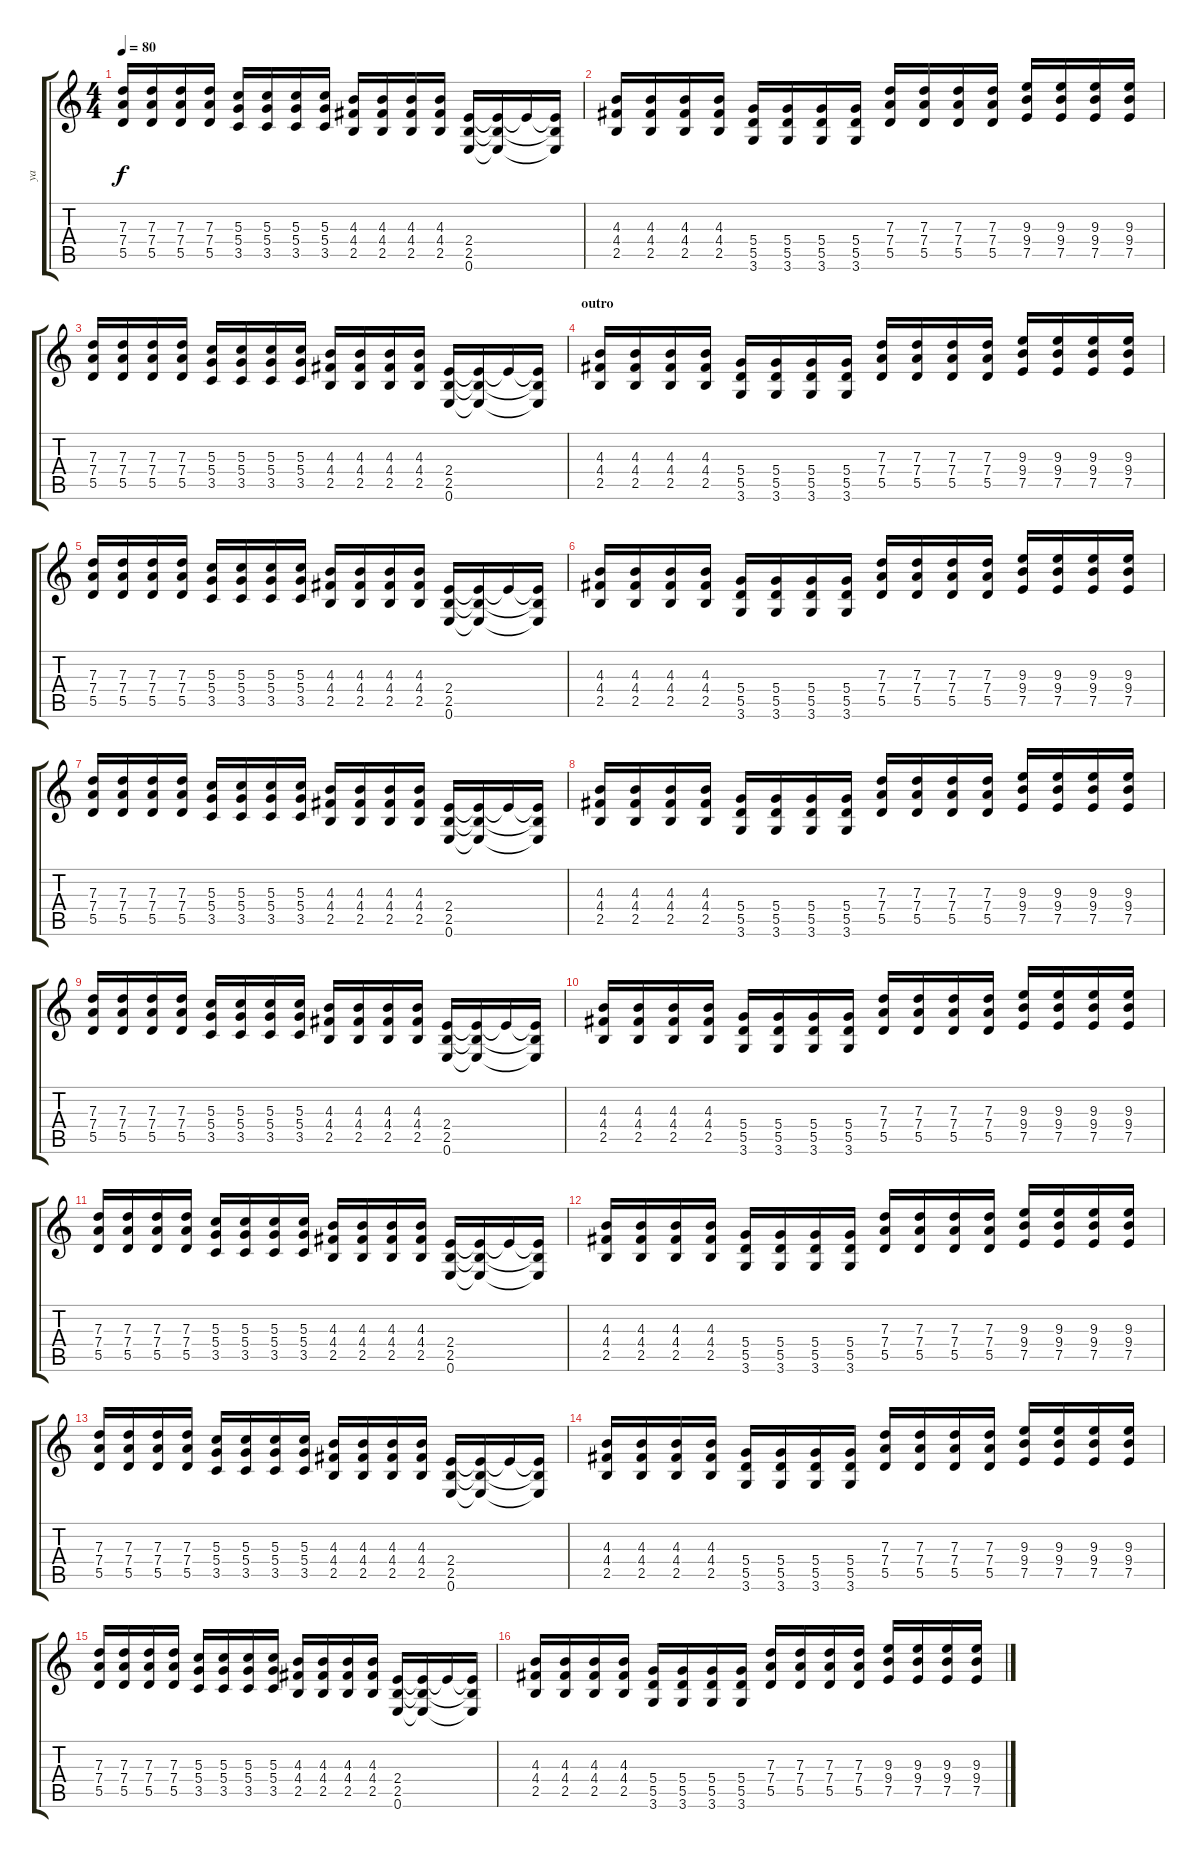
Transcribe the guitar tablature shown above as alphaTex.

\track ("ya" "ya") {instrument electricguitarclean}
\staff {score tabs}
\tuning (E4 B3 G3 D3 A2 E2) {hide}
\ts (4 4)
\tempo 80
\clef g2
\ks c
(7.3 7.4 5.5).16{dy f} (7.3 7.4 5.5).16 (7.3 7.4 5.5).16 (7.3 7.4 5.5).16 (5.3 5.4 3.5).16 (5.3 5.4 3.5).16 (5.3 5.4 3.5).16 (5.3 5.4 3.5).16 (4.3 4.4 2.5).16 (4.3 4.4 2.5).16 (4.3 4.4 2.5).16 (4.3 4.4 2.5).16 (2.4 2.5 0.6).16 (2.4{t} 2.5{t} 0.6{t}).16 2.4{t}.16 (2.4{t} 2.5{t} 0.6{t}).16 |
(4.3 4.4 2.5).16 (4.3 4.4 2.5).16 (4.3 4.4 2.5).16 (4.3 4.4 2.5).16 (5.4 5.5 3.6).16 (5.4 5.5 3.6).16 (5.4 5.5 3.6).16 (5.4 5.5 3.6).16 (7.3 7.4 5.5).16 (7.3 7.4 5.5).16 (7.3 7.4 5.5).16 (7.3 7.4 5.5).16 (9.3 9.4 7.5).16 (9.3 9.4 7.5).16 (9.3 9.4 7.5).16 (9.3 9.4 7.5).16 |
(7.3 7.4 5.5).16 (7.3 7.4 5.5).16 (7.3 7.4 5.5).16 (7.3 7.4 5.5).16 (5.3 5.4 3.5).16 (5.3 5.4 3.5).16 (5.3 5.4 3.5).16 (5.3 5.4 3.5).16 (4.3 4.4 2.5).16 (4.3 4.4 2.5).16 (4.3 4.4 2.5).16 (4.3 4.4 2.5).16 (2.4 2.5 0.6).16 (2.4{t} 2.5{t} 0.6{t}).16 2.4{t}.16 (2.4{t} 2.5{t} 0.6{t}).16 |
\section ("" "outro")
(4.3 4.4 2.5).16{instrument overdrivenguitar} (4.3 4.4 2.5).16 (4.3 4.4 2.5).16 (4.3 4.4 2.5).16 (5.4 5.5 3.6).16 (5.4 5.5 3.6).16 (5.4 5.5 3.6).16 (5.4 5.5 3.6).16 (7.3 7.4 5.5).16 (7.3 7.4 5.5).16 (7.3 7.4 5.5).16 (7.3 7.4 5.5).16 (9.3 9.4 7.5).16 (9.3 9.4 7.5).16 (9.3 9.4 7.5).16 (9.3 9.4 7.5).16 |
(7.3 7.4 5.5).16 (7.3 7.4 5.5).16 (7.3 7.4 5.5).16 (7.3 7.4 5.5).16 (5.3 5.4 3.5).16 (5.3 5.4 3.5).16 (5.3 5.4 3.5).16 (5.3 5.4 3.5).16 (4.3 4.4 2.5).16 (4.3 4.4 2.5).16 (4.3 4.4 2.5).16 (4.3 4.4 2.5).16 (2.4 2.5 0.6).16 (2.4{t} 2.5{t} 0.6{t}).16 2.4{t}.16 (2.4{t} 2.5{t} 0.6{t}).16 |
(4.3 4.4 2.5).16 (4.3 4.4 2.5).16 (4.3 4.4 2.5).16 (4.3 4.4 2.5).16 (5.4 5.5 3.6).16 (5.4 5.5 3.6).16 (5.4 5.5 3.6).16 (5.4 5.5 3.6).16 (7.3 7.4 5.5).16 (7.3 7.4 5.5).16 (7.3 7.4 5.5).16 (7.3 7.4 5.5).16 (9.3 9.4 7.5).16 (9.3 9.4 7.5).16 (9.3 9.4 7.5).16 (9.3 9.4 7.5).16 |
(7.3 7.4 5.5).16 (7.3 7.4 5.5).16 (7.3 7.4 5.5).16 (7.3 7.4 5.5).16 (5.3 5.4 3.5).16 (5.3 5.4 3.5).16 (5.3 5.4 3.5).16 (5.3 5.4 3.5).16 (4.3 4.4 2.5).16 (4.3 4.4 2.5).16 (4.3 4.4 2.5).16 (4.3 4.4 2.5).16 (2.4 2.5 0.6).16 (2.4{t} 2.5{t} 0.6{t}).16 2.4{t}.16 (2.4{t} 2.5{t} 0.6{t}).16 |
(4.3 4.4 2.5).16{instrument overdrivenguitar} (4.3 4.4 2.5).16 (4.3 4.4 2.5).16 (4.3 4.4 2.5).16 (5.4 5.5 3.6).16 (5.4 5.5 3.6).16 (5.4 5.5 3.6).16 (5.4 5.5 3.6).16 (7.3 7.4 5.5).16 (7.3 7.4 5.5).16 (7.3 7.4 5.5).16 (7.3 7.4 5.5).16 (9.3 9.4 7.5).16 (9.3 9.4 7.5).16 (9.3 9.4 7.5).16 (9.3 9.4 7.5).16 |
(7.3 7.4 5.5).16 (7.3 7.4 5.5).16 (7.3 7.4 5.5).16 (7.3 7.4 5.5).16 (5.3 5.4 3.5).16 (5.3 5.4 3.5).16 (5.3 5.4 3.5).16 (5.3 5.4 3.5).16 (4.3 4.4 2.5).16 (4.3 4.4 2.5).16 (4.3 4.4 2.5).16 (4.3 4.4 2.5).16 (2.4 2.5 0.6).16 (2.4{t} 2.5{t} 0.6{t}).16 2.4{t}.16 (2.4{t} 2.5{t} 0.6{t}).16 |
(4.3 4.4 2.5).16 (4.3 4.4 2.5).16 (4.3 4.4 2.5).16 (4.3 4.4 2.5).16 (5.4 5.5 3.6).16 (5.4 5.5 3.6).16 (5.4 5.5 3.6).16 (5.4 5.5 3.6).16 (7.3 7.4 5.5).16 (7.3 7.4 5.5).16 (7.3 7.4 5.5).16 (7.3 7.4 5.5).16 (9.3 9.4 7.5).16 (9.3 9.4 7.5).16 (9.3 9.4 7.5).16 (9.3 9.4 7.5).16 |
(7.3 7.4 5.5).16 (7.3 7.4 5.5).16 (7.3 7.4 5.5).16 (7.3 7.4 5.5).16 (5.3 5.4 3.5).16 (5.3 5.4 3.5).16 (5.3 5.4 3.5).16 (5.3 5.4 3.5).16 (4.3 4.4 2.5).16 (4.3 4.4 2.5).16 (4.3 4.4 2.5).16 (4.3 4.4 2.5).16 (2.4 2.5 0.6).16 (2.4{t} 2.5{t} 0.6{t}).16 2.4{t}.16 (2.4{t} 2.5{t} 0.6{t}).16 |
(4.3 4.4 2.5).16{instrument overdrivenguitar} (4.3 4.4 2.5).16 (4.3 4.4 2.5).16 (4.3 4.4 2.5).16 (5.4 5.5 3.6).16 (5.4 5.5 3.6).16 (5.4 5.5 3.6).16 (5.4 5.5 3.6).16 (7.3 7.4 5.5).16 (7.3 7.4 5.5).16 (7.3 7.4 5.5).16 (7.3 7.4 5.5).16 (9.3 9.4 7.5).16 (9.3 9.4 7.5).16 (9.3 9.4 7.5).16 (9.3 9.4 7.5).16 |
(7.3 7.4 5.5).16 (7.3 7.4 5.5).16 (7.3 7.4 5.5).16 (7.3 7.4 5.5).16 (5.3 5.4 3.5).16 (5.3 5.4 3.5).16 (5.3 5.4 3.5).16 (5.3 5.4 3.5).16 (4.3 4.4 2.5).16 (4.3 4.4 2.5).16 (4.3 4.4 2.5).16 (4.3 4.4 2.5).16 (2.4 2.5 0.6).16 (2.4{t} 2.5{t} 0.6{t}).16 2.4{t}.16 (2.4{t} 2.5{t} 0.6{t}).16 |
(4.3 4.4 2.5).16 (4.3 4.4 2.5).16 (4.3 4.4 2.5).16 (4.3 4.4 2.5).16 (5.4 5.5 3.6).16 (5.4 5.5 3.6).16 (5.4 5.5 3.6).16 (5.4 5.5 3.6).16 (7.3 7.4 5.5).16 (7.3 7.4 5.5).16 (7.3 7.4 5.5).16 (7.3 7.4 5.5).16 (9.3 9.4 7.5).16 (9.3 9.4 7.5).16 (9.3 9.4 7.5).16 (9.3 9.4 7.5).16 |
(7.3 7.4 5.5).16 (7.3 7.4 5.5).16 (7.3 7.4 5.5).16 (7.3 7.4 5.5).16 (5.3 5.4 3.5).16 (5.3 5.4 3.5).16 (5.3 5.4 3.5).16 (5.3 5.4 3.5).16 (4.3 4.4 2.5).16 (4.3 4.4 2.5).16 (4.3 4.4 2.5).16 (4.3 4.4 2.5).16 (2.4 2.5 0.6).16 (2.4{t} 2.5{t} 0.6{t}).16 2.4{t}.16 (2.4{t} 2.5{t} 0.6{t}).16 |
(4.3 4.4 2.5).16{instrument overdrivenguitar} (4.3 4.4 2.5).16 (4.3 4.4 2.5).16 (4.3 4.4 2.5).16 (5.4 5.5 3.6).16 (5.4 5.5 3.6).16 (5.4 5.5 3.6).16 (5.4 5.5 3.6).16 (7.3 7.4 5.5).16 (7.3 7.4 5.5).16 (7.3 7.4 5.5).16 (7.3 7.4 5.5).16 (9.3 9.4 7.5).16 (9.3 9.4 7.5).16 (9.3 9.4 7.5).16 (9.3 9.4 7.5).16
